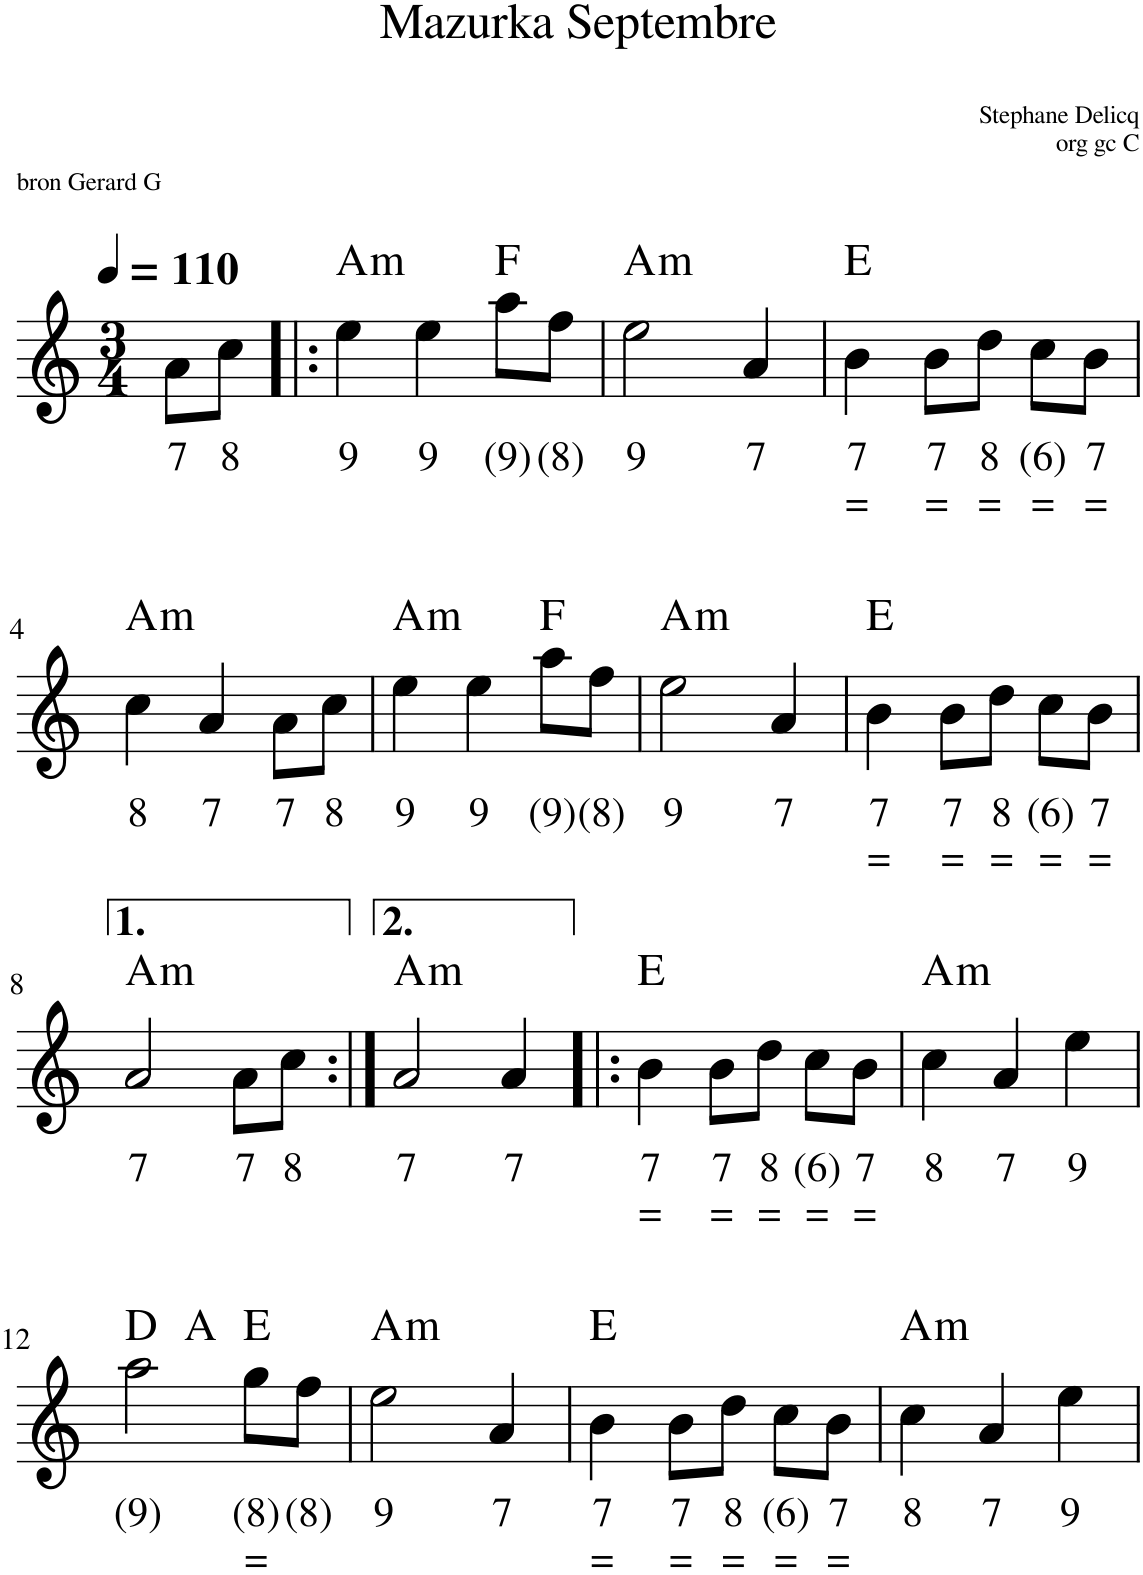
**kern	**text	**text	**harte
*part1	*part1	*part1	*part1
*staff1	*staff1	*staff1	*
*I"Piano	*	*	*
*I'Pno.	*	*	*
*clefG2	*	*	*
*k[]	*	*	*
*M3/4	*	*	*
*MM110	*	*	*
=	=	=	=
!	!LO:LY:b	!	!
8a\L	7	.	.
!	!LO:LY:b	!	!
8cc\J	8	.	.
=1!|:	=1!|:	=1!|:	=1!|:
!	!LO:LY:b	!	!LO:H:kt=m
4ee\	9	.	A:min
!	!LO:LY:b	!	!
4ee\	9	.	.
!	!LO:LY:b	!	!
8aa\L	(9)	.	F:maj
!	!LO:LY:b	!	!
8ff\J	(8)	.	.
=2	=2	=2	=2
!	!LO:LY:b	!	!LO:H:kt=m
2ee\	9	.	A:min
!	!LO:LY:b	!	!
4a/	7	.	.
=3	=3	=3	=3
!	!LO:LY:b	!LO:LY:b	!
4b\	7	=	E:maj
!	!LO:LY:b	!LO:LY:b	!
8b\L	7	=	.
!	!LO:LY:b	!LO:LY:b	!
8dd\J	8	=	.
!	!LO:LY:b	!LO:LY:b	!
8cc\L	(6)	=	.
!	!LO:LY:b	!LO:LY:b	!
8b\J	7	=	.
!!LO:LB:g=z
=4	=4	=4	=4
!	!LO:LY:b	!	!LO:H:kt=m
4cc\	8	.	A:min
!	!LO:LY:b	!	!
4a/	7	.	.
!	!LO:LY:b	!	!
8a\L	7	.	.
!	!LO:LY:b	!	!
8cc\J	8	.	.
=5	=5	=5	=5
!	!LO:LY:b	!	!LO:H:kt=m
4ee\	9	.	A:min
!	!LO:LY:b	!	!
4ee\	9	.	.
!	!LO:LY:b	!	!
8aa\L	(9)	.	F:maj
!	!LO:LY:b	!	!
8ff\J	(8)	.	.
=6	=6	=6	=6
!	!LO:LY:b	!	!LO:H:kt=m
2ee\	9	.	A:min
!	!LO:LY:b	!	!
4a/	7	.	.
=7	=7	=7	=7
!	!LO:LY:b	!LO:LY:b	!
4b\	7	=	E:maj
!	!LO:LY:b	!LO:LY:b	!
8b\L	7	=	.
!	!LO:LY:b	!LO:LY:b	!
8dd\J	8	=	.
!	!LO:LY:b	!LO:LY:b	!
8cc\L	(6)	=	.
!	!LO:LY:b	!LO:LY:b	!
8b\J	7	=	.
!!LO:LB:g=z
=8	=8	=8	=8
!	!LO:LY:b	!	!LO:H:kt=m
2a/	7	.	A:min
!	!LO:LY:b	!	!
8a\L	7	.	.
!	!LO:LY:b	!	!
8cc\J	8	.	.
=9:|!	=9:|!	=9:|!	=9:|!
!	!LO:LY:b	!	!LO:H:kt=m
2a/	7	.	A:min
!	!LO:LY:b	!	!
4a/	7	.	.
=10!|:	=10!|:	=10!|:	=10!|:
!	!LO:LY:b	!LO:LY:b	!
4b\	7	=	E:maj
!	!LO:LY:b	!LO:LY:b	!
8b\L	7	=	.
!	!LO:LY:b	!LO:LY:b	!
8dd\J	8	=	.
!	!LO:LY:b	!LO:LY:b	!
8cc\L	(6)	=	.
!	!LO:LY:b	!LO:LY:b	!
8b\J	7	=	.
=11	=11	=11	=11
!	!LO:LY:b	!	!LO:H:kt=m
4cc\	8	.	A:min
!	!LO:LY:b	!	!
4a/	7	.	.
!	!LO:LY:b	!	!
4ee\	9	.	.
!!LO:LB:g=z
=12	=12	=12	=12
!	!LO:LY:b	!	!
*^	*	*	*
2aa\	4ryy	(9)	.	D:maj
.	2ryy	.	.	A:maj
!	!	!LO:LY:b	!LO:LY:b	!
8ggn\L	.	(8)	=	E:maj
!	!	!LO:LY:b	!	!
8ffn\J	.	(8)	.	.
=13	=13	=13	=13	=13
!	!	!LO:LY:b	!	!LO:H:kt=m
*v	*v	*	*	*
2ee\	9	.	A:min
!	!LO:LY:b	!	!
4a/	7	.	.
=14	=14	=14	=14
!	!LO:LY:b	!LO:LY:b	!
4b\	7	=	E:maj
!	!LO:LY:b	!LO:LY:b	!
8b\L	7	=	.
!	!LO:LY:b	!LO:LY:b	!
8dd\J	8	=	.
!	!LO:LY:b	!LO:LY:b	!
8cc\L	(6)	=	.
!	!LO:LY:b	!LO:LY:b	!
8b\J	7	=	.
=15	=15	=15	=15
!	!LO:LY:b	!	!LO:H:kt=m
4cc\	8	.	A:min
!	!LO:LY:b	!	!
4a/	7	.	.
!	!LO:LY:b	!	!
4ee\	9	.	.
=	=	=	=
*-	*-	*-	*-
